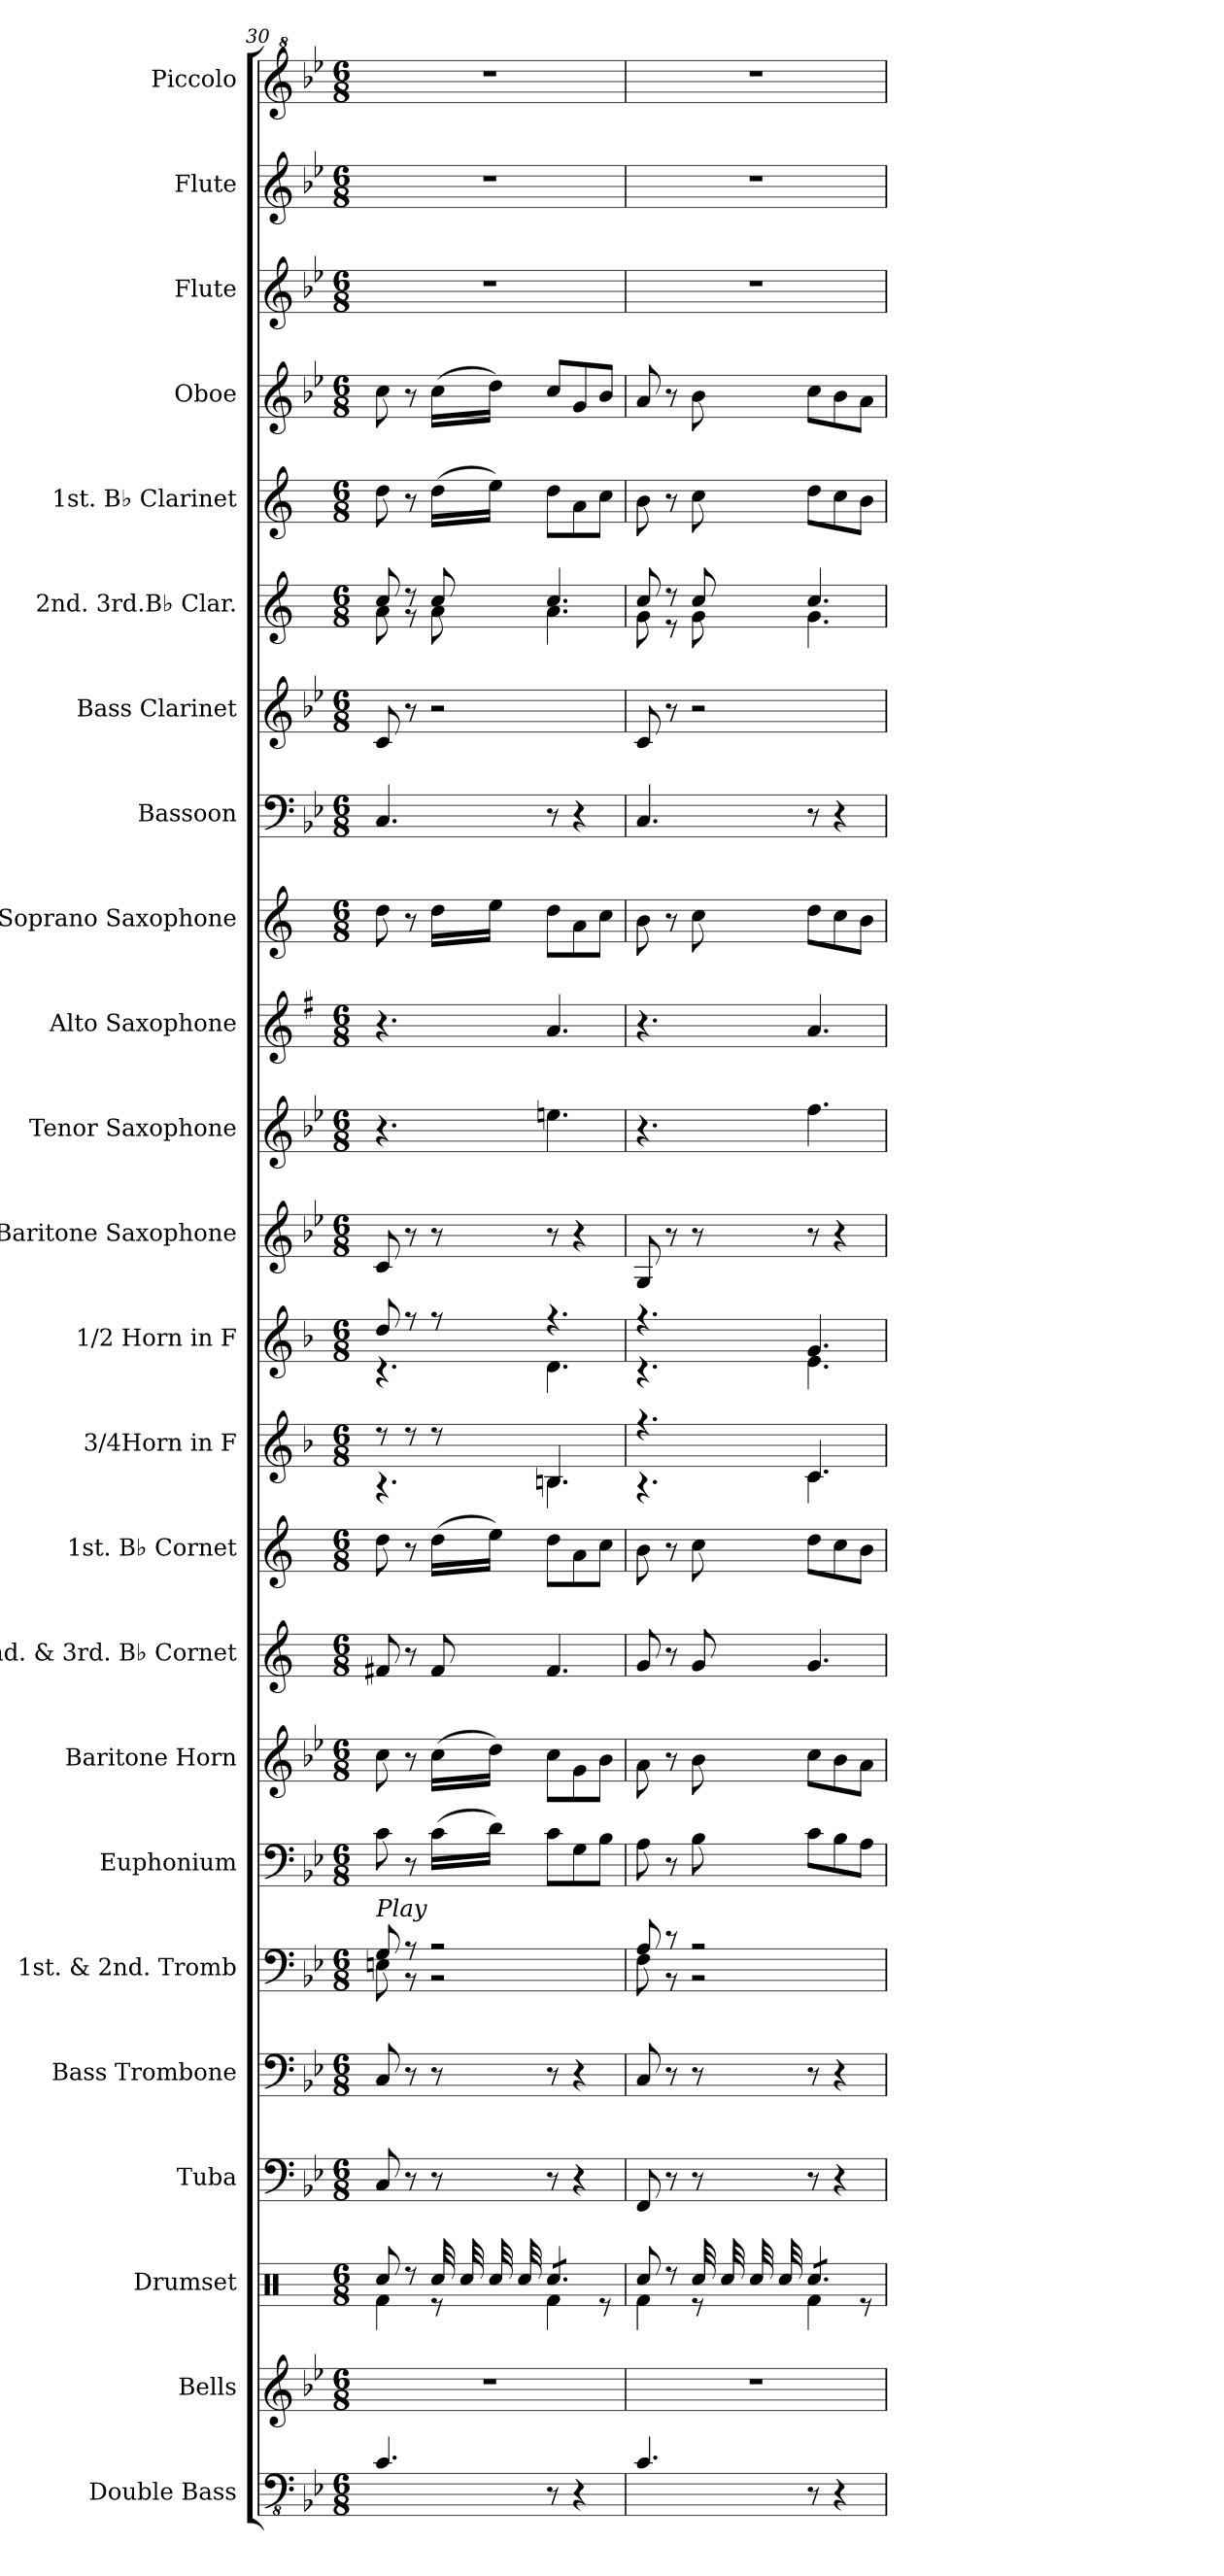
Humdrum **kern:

**kern	**kern	**kern	**kern	**kern	**kern	**kern	**kern	**kern	**kern	**kern	**kern	**kern	**kern	**kern	**kern	**kern	**kern	**kern	**kern	**kern	**kern	**kern	**kern
*part24	*part23	*part22	*part21	*part20	*part19	*part18	*part17	*part16	*part15	*part14	*part13	*part12	*part11	*part10	*part9	*part8	*part7	*part6	*part5	*part4	*part3	*part2	*part1
*staff24	*staff23	*staff22	*staff21	*staff20	*staff19	*staff18	*staff17	*staff16	*staff15	*staff14	*staff13	*staff12	*staff11	*staff10	*staff9	*staff8	*staff7	*staff6	*staff5	*staff4	*staff3	*staff2	*staff1
*I"Double Bass	*I"Bells	*I"Drumset	*I"Tuba	*I"Bass Trombone	*I"1st. &amp; 2nd. Tromb	*I"Euphonium	*I"Baritone Horn	*I"2nd. &amp; 3rd. B♭ Cornet	*I"1st. B♭ Cornet	*I"3/4Horn in F	*I"1/2 Horn in F	*I"Baritone Saxophone	*I"Tenor Saxophone	*I"Alto Saxophone	*I"Soprano Saxophone	*I"Bassoon	*I"Bass Clarinet	*I"2nd. 3rd.B♭ Clar.	*I"1st. B♭ Clarinet	*I"Oboe	*I"Flute	*I"Flute	*I"Piccolo
*I'Db.	*	*I'Drs.	*I'Tba.	*I'B. Tbn.	*	*I'Euph.	*I'Bar. Hn.	*I'2&amp;3 B♭ Cnt.	*I'1 B♭ Cnt.	*	*	*I'Bar. Sax.	*I'T. Sax.	*I'A. Sax.	*I'S. Sax.	*I'Bsn.	*I'B. Cl.	*I'2/3 B♭ Cl.	*I'1 B♭ Cl.	*I'Ob.	*I'Fl.	*I'Fl.	*I'Picc.
*clefFv4	*clefG2	*clefX	*clefF4	*clefF4	*clefF4	*clefF4	*clefG2	*clefG2	*clefG2	*clefG2	*clefG2	*clefG2	*clefG2	*clefG2	*clefG2	*clefF4	*clefG2	*clefG2	*clefG2	*clefG2	*clefG2	*clefG2	*clefG^2
*ITrd7c12	*	*	*	*	*	*	*ITrd8c14	*ITrd1c2	*ITrd1c2	*ITrd4c7	*ITrd4c7	*ITrd12c21	*ITrd8c14	*ITrd5c9	*ITrd1c2	*	*ITrd8c14	*ITrd1c2	*ITrd1c2	*	*	*	*ITrd-7c-12
*k[b-e-]	*k[b-e-]	*k[]	*k[b-e-]	*k[b-e-]	*k[b-e-]	*k[b-e-]	*k[b-e-]	*k[b-e-]	*k[b-e-]	*k[b-e-]	*k[b-e-]	*k[b-e-]	*k[b-e-]	*k[b-e-]	*k[b-e-]	*k[b-e-]	*k[b-e-]	*k[b-e-]	*k[b-e-]	*k[b-e-]	*k[b-e-]	*k[b-e-]	*k[b-e-]
*M6/8	*M6/8	*M6/8	*M6/8	*M6/8	*M6/8	*M6/8	*M6/8	*M6/8	*M6/8	*M6/8	*M6/8	*M6/8	*M6/8	*M6/8	*M6/8	*M6/8	*M6/8	*M6/8	*M6/8	*M6/8	*M6/8	*M6/8	*M6/8
=30	=30	=30	=30	=30	=30	=30	=30	=30	=30	=30	=30	=30	=30	=30	=30	=30	=30	=30	=30	=30	=30	=30	=30
*	*	*^	*	*	*^	*	*	*	*	*^	*^	*	*	*	*	*	*	*^	*	*	*	*	*
!	!	!	!	!	!	!LO:TX:a:i:t=Play	!	!	!	!	!	!	!	!	!	!	!	!	!	!	!	!	!	!	!	!	!	!
4.CC/	2.r	8Rcc/	4Rf\	8C/	8C/	8G/	8En\	8c\	8c\	8en/	8cc\	8r	4.r	8g/	4.r	8C/	4.r	4.r	8cc\	4.C/	8C/	8b-/	8g\	8cc\	8cc\	2.r	2.r	2.r
.	.	8r	.	8r	8r	8r	8r	8r	8r	8r	8r	8r	.	8r	.	8r	.	.	8r	.	8r	8r	8r	8r	8r	.	.	.
*	*	*tremolo	*	*	*	*	*	*	*	*	*	*	*	*	*	*	*	*	*	*	*	*	*	*	*	*	*	*
.	.	32Rcc/	8r	8r	8r	2r	2r	(>16c\LL	(>16c\LL	8e/	(>16cc\LL	8r	.	8r	.	8r	.	.	16cc\LL	.	2r	8b-/	8g\	(>16cc\LL	(>16cc\LL	.	.	.
.	.	32Rcc/	.	.	.	.	.	.	.	.	.	.	.	.	.	.	.	.	.	.	.	.	.	.	.	.	.	.
.	.	32Rcc/	.	.	.	.	.	16d\JJ)	16d\JJ)	.	16dd\JJ)	.	.	.	.	.	.	.	16dd\JJ	.	.	.	.	16dd\JJ)	16dd\JJ)	.	.	.
.	.	32Rcc/	.	.	.	.	.	.	.	.	.	.	.	.	.	.	.	.	.	.	.	.	.	.	.	.	.	.
8r	.	8Rcc/L	4Rf\	8r	8r	.	.	8c\L	8c\L	4.e/	8cc\L	4.En/	4.E\	4.r	4.G\	8r	4.en\	4.c/	8cc\L	8r	.	4.b-/	4.g\	8cc\L	8cc/L	.	.	.
4r	.	8Rcc/	.	4r	4r	.	.	8G\	8G\	.	8g\	.	.	.	.	4r	.	.	8g\	4r	.	.	.	8g\	8g/	.	.	.
.	.	8Rcc/J	8r	.	.	.	.	8B-\J	8B-\J	.	8b-\J	.	.	.	.	.	.	.	8b-\J	.	.	.	.	8b-\J	8b-/J	.	.	.
*	*	*Xtremolo	*	*	*	*	*	*	*	*	*	*	*	*	*	*	*	*	*	*	*	*	*	*	*	*	*	*
=31	=31	=31	=31	=31	=31	=31	=31	=31	=31	=31	=31	=31	=31	=31	=31	=31	=31	=31	=31	=31	=31	=31	=31	=31	=31	=31	=31	=31
4.CC/	2.r	8Rcc/	4Rf\	8FF/	8C/	8A/	8F\	8A\	8A\	8f/	8a\	4.r	4.r	4.r	4.r	8GG/	4.r	4.r	8a\	4.C/	8C/	8b-/	8f\	8a\	8a/	2.r	2.r	2.r
.	.	8r	.	8r	8r	8r	8r	8r	8r	8r	8r	.	.	.	.	8r	.	.	8r	.	8r	8r	8r	8r	8r	.	.	.
*	*	*tremolo	*	*	*	*	*	*	*	*	*	*	*	*	*	*	*	*	*	*	*	*	*	*	*	*	*	*
.	.	32Rcc/	8r	8r	8r	2r	2r	8B-\	8B-\	8f/	8b-\	.	.	.	.	8r	.	.	8b-\	.	2r	8b-/	8f\	8b-\	8b-\	.	.	.
.	.	32Rcc/	.	.	.	.	.	.	.	.	.	.	.	.	.	.	.	.	.	.	.	.	.	.	.	.	.	.
.	.	32Rcc/	.	.	.	.	.	.	.	.	.	.	.	.	.	.	.	.	.	.	.	.	.	.	.	.	.	.
.	.	32Rcc/	.	.	.	.	.	.	.	.	.	.	.	.	.	.	.	.	.	.	.	.	.	.	.	.	.	.
8r	.	8Rcc/L	4Rf\	8r	8r	.	.	8c\L	8c\L	4.f/	8cc\L	4.F/	4.F\	4.c/	4.A\	8r	4.f\	4.c/	8cc\L	8r	.	4.b-/	4.f\	8cc\L	8cc\L	.	.	.
4r	.	8Rcc/	.	4r	4r	.	.	8B-\	8B-\	.	8b-\	.	.	.	.	4r	.	.	8b-\	4r	.	.	.	8b-\	8b-\	.	.	.
.	.	8Rcc/J	8r	.	.	.	.	8A\J	8A\J	.	8a\J	.	.	.	.	.	.	.	8a\J	.	.	.	.	8a\J	8a\J	.	.	.
*	*	*Xtremolo	*	*	*	*	*	*	*	*	*	*	*	*	*	*	*	*	*	*	*	*	*	*	*	*	*	*
*	*	*	*	*	*	*	*	*	*	*	*	*v	*v	*	*	*	*	*	*	*	*	*v	*v	*	*	*	*	*
*	*	*v	*v	*	*	*v	*v	*	*	*	*	*	*v	*v	*	*	*	*	*	*	*	*	*	*	*	*
=	=	=	=	=	=	=	=	=	=	=	=	=	=	=	=	=	=	=	=	=	=	=	=
*-	*-	*-	*-	*-	*-	*-	*-	*-	*-	*-	*-	*-	*-	*-	*-	*-	*-	*-	*-	*-	*-	*-	*-
